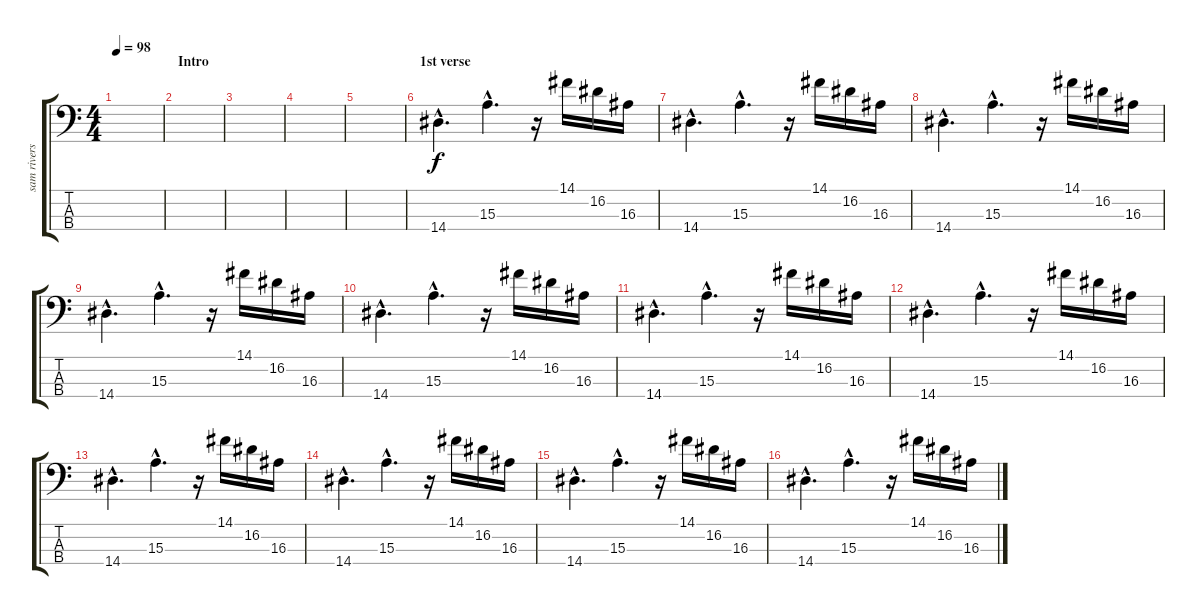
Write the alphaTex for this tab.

\track ("sam rivers" "sam rivers") {instrument electricbassfinger}
\staff {score tabs}
\tuning (E2 B1 Gb1 Db1) {hide}
\ts (4 4)
\tempo 98
\clef f4
\ks c
|
\section ("" "Intro")
|
|
|
|
\section ("" "1st verse")
14.4{hac}.4{d} 15.3{hac}.4{d} r.16 14.1.16 16.2.16 16.3.16 |
14.4{hac}.4{d} 15.3{hac}.4{d} r.16 14.1.16 16.2.16 16.3.16 |
14.4{hac}.4{d} 15.3{hac}.4{d} r.16 14.1.16 16.2.16 16.3.16 |
14.4{hac}.4{d} 15.3{hac}.4{d} r.16 14.1.16 16.2.16 16.3.16 |
14.4{hac}.4{d} 15.3{hac}.4{d} r.16 14.1.16 16.2.16 16.3.16 |
14.4{hac}.4{d} 15.3{hac}.4{d} r.16 14.1.16 16.2.16 16.3.16 |
14.4{hac}.4{d} 15.3{hac}.4{d} r.16 14.1.16 16.2.16 16.3.16 |
14.4{hac}.4{d} 15.3{hac}.4{d} r.16 14.1.16 16.2.16 16.3.16 |
14.4{hac}.4{d} 15.3{hac}.4{d} r.16 14.1.16 16.2.16 16.3.16 |
14.4{hac}.4{d} 15.3{hac}.4{d} r.16 14.1.16 16.2.16 16.3.16 |
14.4{hac}.4{d} 15.3{hac}.4{d} r.16 14.1.16 16.2.16 16.3.16
